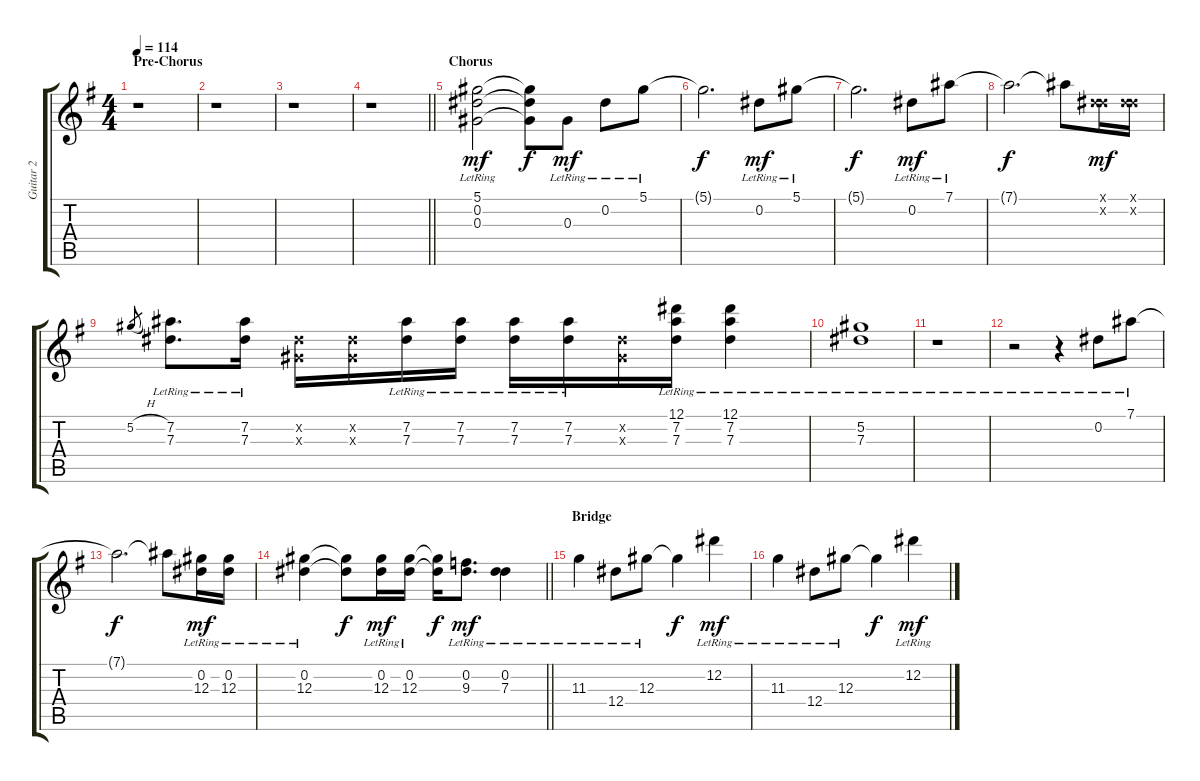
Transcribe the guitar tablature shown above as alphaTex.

\track ("Guitar 2" "Guitar 2") {instrument overdrivenguitar}
\staff {score tabs}
\tuning (Eb4 Eb4 Ab3 Eb3 Bb2 Eb2) {hide}
\ts (4 4)
\section ("" "Pre-Chorus")
\tempo 114
\clef g2
\ks g
r.1{dy f} |
r.1 |
r.1 |
\barLineRight lightlight
r.1 |
\section ("" "Chorus")
(5.1{lr} 0.2{lr} 0.3{lr}).2{dy mf} (5.1{t} 0.2{t} 0.3{t}).8{dy f} 0.3{lr}.8{dy mf} 0.2{lr}.8 5.1{lr}.8 |
5.1{t}.2{d dy f} 0.2{lr}.8{dy mf} 5.1{lr}.8 |
5.1{t}.2{d dy f} 0.2{lr}.8{dy mf} 7.1{lr}.8 |
7.1{t}.2{d dy f} 7.1{t}.8 (0.1{x} 0.2{x}).16{dy mf} (0.1{x} 0.2{x}).16 |
5.2{h}.8{gr} (7.2{lr} 7.3{lr}).8{d} (7.2{lr} 7.3{lr}).16 (0.2{x} 0.3{x}).16 (0.2{x} 0.3{x}).16 (7.2{lr} 7.3{lr}).16 (7.2{lr} 7.3{lr}).16 (7.2{lr} 7.3{lr}).16 (7.2{lr} 7.3{lr}).16 (0.2{x} 0.3{x}).16 (12.1{lr} 7.2{lr} 7.3{lr}).16 (12.1{lr} 7.2{lr} 7.3{lr}).4 |
(5.2{lr} 7.3{lr}).1 |
r.1 |
r.2 r.4 0.2{lr}.8 7.1{lr}.8 |
7.1{t}.2{d dy f} 7.1{t}.8 (0.2{lr} 12.3{lr}).16{dy mf} (0.2{lr} 12.3{lr}).16 |
\barLineRight lightlight
(0.2{lr} 12.3{lr}).4 (0.2{t} 12.3{t}).8{dy f} (0.2{lr} 12.3{lr}).16{dy mf} (0.2{lr} 12.3{lr}).16 (0.2{t} 12.3{t}).16{dy f} (0.2{lr} 9.3{lr}).8{d dy mf} (0.2{lr} 7.3{lr}).4 |
\section ("" "Bridge")
11.3{lr}.4 12.4{lr}.8 12.3{lr}.8 12.3{t}.4{dy f} 12.2{lr}.4{dy mf} |
11.3{lr}.4 12.4{lr}.8 12.3{lr}.8 12.3{t}.4{dy f} 12.2{lr}.4{dy mf}
